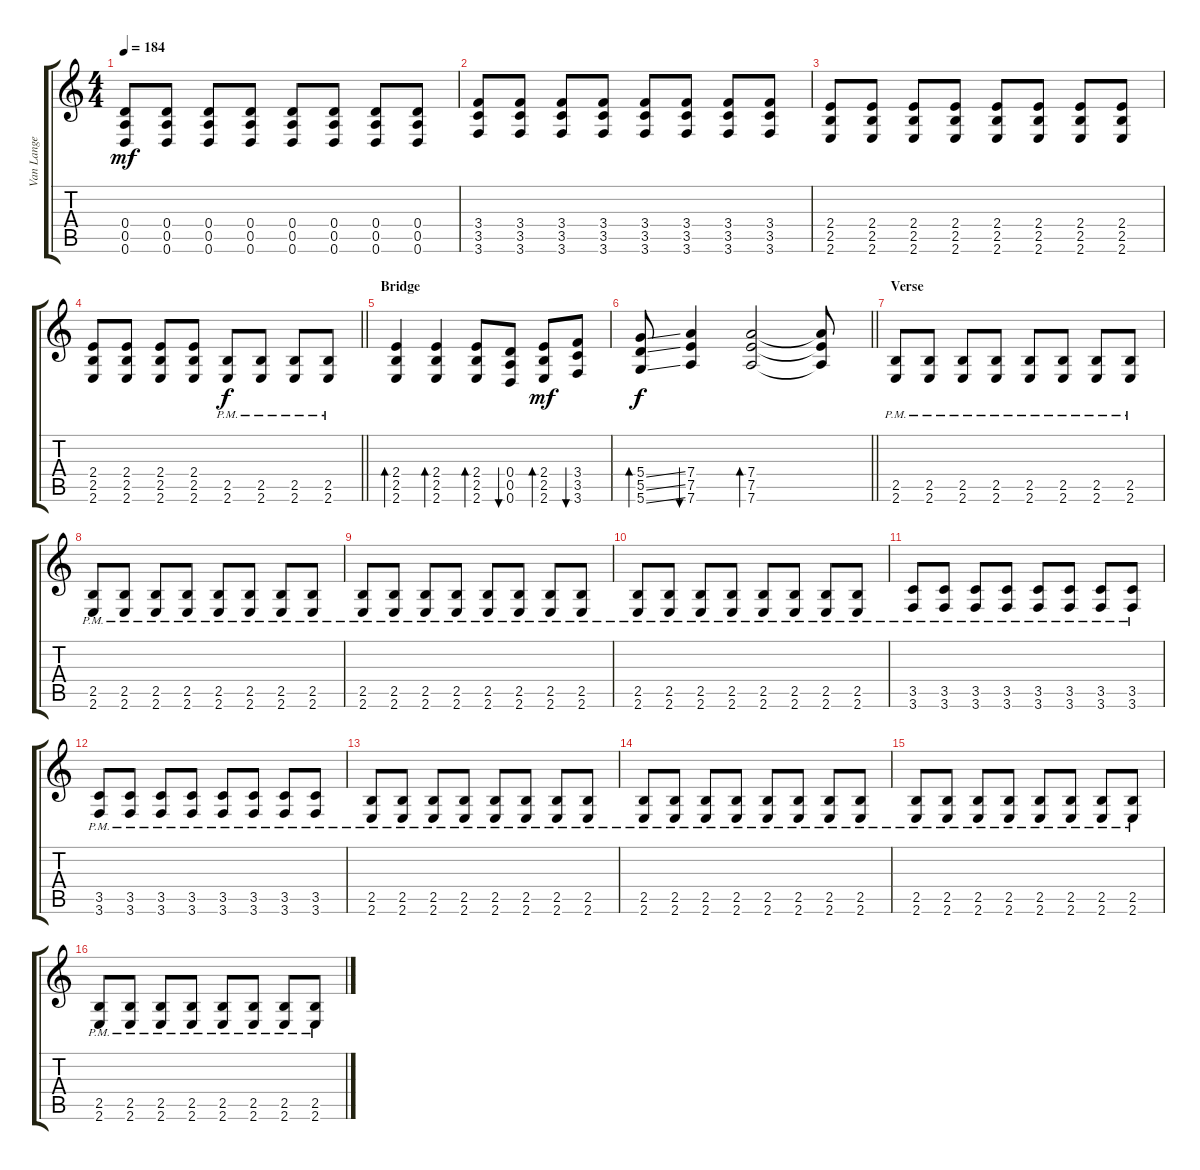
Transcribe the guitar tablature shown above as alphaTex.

\track ("Van Lange" "Van Lange") {instrument distortionguitar}
\staff {score tabs}
\tuning (E4 B3 G3 D3 A2 D2) {hide}
\ts (4 4)
\tempo 184
\clef g2
\ks c
(0.4 0.5 0.6).8{dy mf} (0.4 0.5 0.6).8 (0.4 0.5 0.6).8 (0.4 0.5 0.6).8 (0.4 0.5 0.6).8 (0.4 0.5 0.6).8 (0.4 0.5 0.6).8 (0.4 0.5 0.6).8 |
(3.4 3.5 3.6).8 (3.4 3.5 3.6).8 (3.4 3.5 3.6).8 (3.4 3.5 3.6).8 (3.4 3.5 3.6).8 (3.4 3.5 3.6).8 (3.4 3.5 3.6).8 (3.4 3.5 3.6).8 |
(2.4 2.5 2.6).8 (2.4 2.5 2.6).8 (2.4 2.5 2.6).8 (2.4 2.5 2.6).8 (2.4 2.5 2.6).8 (2.4 2.5 2.6).8 (2.4 2.5 2.6).8 (2.4 2.5 2.6).8 |
\barLineRight lightlight
(2.4 2.5 2.6).8 (2.4 2.5 2.6).8 (2.4 2.5 2.6).8 (2.4 2.5 2.6).8 (2.5{pm} 2.6{pm}).8{dy f} (2.5{pm} 2.6{pm}).8 (2.5{pm} 2.6{pm}).8 (2.5{pm} 2.6{pm}).8 |
\section ("" "Bridge")
(2.4 2.5 2.6).4{bd 120 instrument acousticguitarsteel} (2.4 2.5 2.6).4{bd 120} (2.4 2.5 2.6).8{bd 120} (0.4 0.5 0.6).8{bu 120} (2.4 2.5 2.6).8{bd 120 dy mf} (3.4 3.5 3.6).8{bu 120} |
\barLineRight lightlight
(5.4{ss} 5.5{ss} 5.6{ss}).8{bd 120 dy f} (7.4 7.5 7.6).4{bu 120} (7.4 7.5 7.6).2{bd 120} (7.4{t} 7.5{t} 7.6{t}).8 |
\section ("" "Verse")
(2.5{pm} 2.6{pm}).8{instrument distortionguitar} (2.5{pm} 2.6{pm}).8 (2.5{pm} 2.6{pm}).8 (2.5{pm} 2.6{pm}).8 (2.5{pm} 2.6{pm}).8 (2.5{pm} 2.6{pm}).8 (2.5{pm} 2.6{pm}).8 (2.5{pm} 2.6{pm}).8 |
(2.5{pm} 2.6{pm}).8 (2.5{pm} 2.6{pm}).8 (2.5{pm} 2.6{pm}).8 (2.5{pm} 2.6{pm}).8 (2.5{pm} 2.6{pm}).8 (2.5{pm} 2.6{pm}).8 (2.5{pm} 2.6{pm}).8 (2.5{pm} 2.6{pm}).8 |
(2.5{pm} 2.6{pm}).8 (2.5{pm} 2.6{pm}).8 (2.5{pm} 2.6{pm}).8 (2.5{pm} 2.6{pm}).8 (2.5{pm} 2.6{pm}).8 (2.5{pm} 2.6{pm}).8 (2.5{pm} 2.6{pm}).8 (2.5{pm} 2.6{pm}).8 |
(2.5{pm} 2.6{pm}).8 (2.5{pm} 2.6{pm}).8 (2.5{pm} 2.6{pm}).8 (2.5{pm} 2.6{pm}).8 (2.5{pm} 2.6{pm}).8 (2.5{pm} 2.6{pm}).8 (2.5{pm} 2.6{pm}).8 (2.5{pm} 2.6{pm}).8 |
(3.5{pm} 3.6{pm}).8 (3.5{pm} 3.6{pm}).8 (3.5{pm} 3.6{pm}).8 (3.5{pm} 3.6{pm}).8 (3.5{pm} 3.6{pm}).8 (3.5{pm} 3.6{pm}).8 (3.5{pm} 3.6{pm}).8 (3.5{pm} 3.6{pm}).8 |
(3.5{pm} 3.6{pm}).8 (3.5{pm} 3.6{pm}).8 (3.5{pm} 3.6{pm}).8 (3.5{pm} 3.6{pm}).8 (3.5{pm} 3.6{pm}).8 (3.5{pm} 3.6{pm}).8 (3.5{pm} 3.6{pm}).8 (3.5{pm} 3.6{pm}).8 |
(2.5{pm} 2.6{pm}).8 (2.5{pm} 2.6{pm}).8 (2.5{pm} 2.6{pm}).8 (2.5{pm} 2.6{pm}).8 (2.5{pm} 2.6{pm}).8 (2.5{pm} 2.6{pm}).8 (2.5{pm} 2.6{pm}).8 (2.5{pm} 2.6{pm}).8 |
(2.5{pm} 2.6{pm}).8 (2.5{pm} 2.6{pm}).8 (2.5{pm} 2.6{pm}).8 (2.5{pm} 2.6{pm}).8 (2.5{pm} 2.6{pm}).8 (2.5{pm} 2.6{pm}).8 (2.5{pm} 2.6{pm}).8 (2.5{pm} 2.6{pm}).8 |
(2.5{pm} 2.6{pm}).8 (2.5{pm} 2.6{pm}).8 (2.5{pm} 2.6{pm}).8 (2.5{pm} 2.6{pm}).8 (2.5{pm} 2.6{pm}).8 (2.5{pm} 2.6{pm}).8 (2.5{pm} 2.6{pm}).8 (2.5{pm} 2.6{pm}).8 |
(2.5{pm} 2.6{pm}).8 (2.5{pm} 2.6{pm}).8 (2.5{pm} 2.6{pm}).8 (2.5{pm} 2.6{pm}).8 (2.5{pm} 2.6{pm}).8 (2.5{pm} 2.6{pm}).8 (2.5{pm} 2.6{pm}).8 (2.5{pm} 2.6{pm}).8
